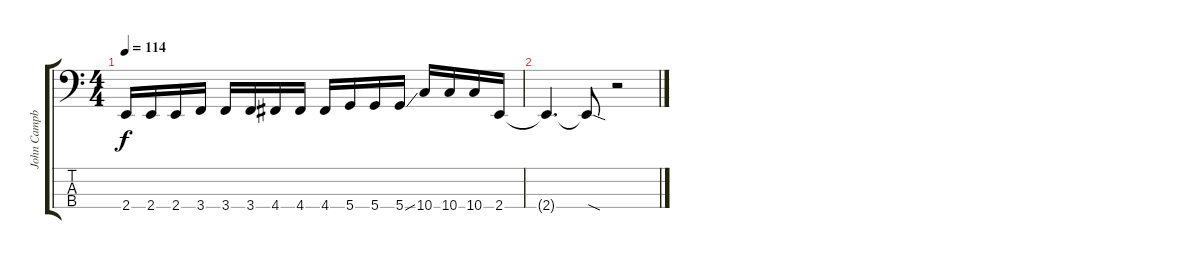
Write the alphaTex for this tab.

\track ("John Campbell (Bass)" "John Campb") {instrument electricbassfinger}
\staff {score tabs}
\tuning (G2 D2 A1 D1) {hide}
\ts (4 4)
\tempo 114
\clef f4
\ks c
2.4.16{dy f} 2.4.16 2.4.16 3.4.16 3.4.16 3.4.16 4.4.16 4.4.16 4.4.16 5.4.16 5.4.16 5.4{ss}.16 10.4.16 10.4.16 10.4.16 2.4.16 |
2.4{t}.4{d} 2.4{sod t}.8 r.2
